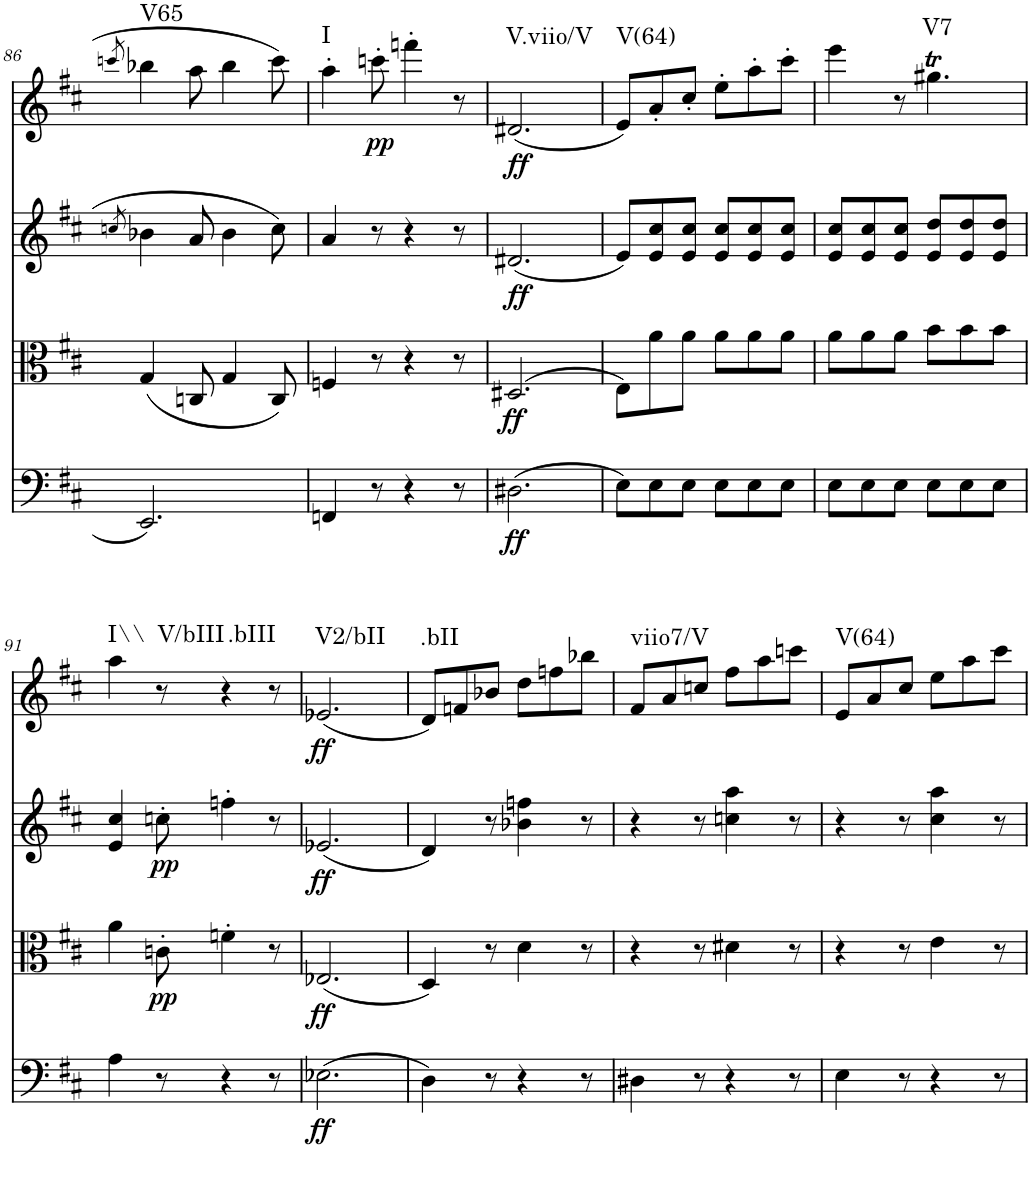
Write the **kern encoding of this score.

**kern	**dynam	**kern	**dynam	**kern	**dynam	**kern	**dynam	**harte
*part4	*part4	*part3	*part3	*part2	*part2	*part1	*part1	*part1
*staff4	*staff4	*staff3	*staff3	*staff2	*staff2	*staff1	*staff1	*
*I"Violoncello	*	*I"Viola	*	*I"Violin II	*	*I"Violin I	*	*
*I'Vc	*	*I'Vla	*	*I'Vln	*	*I'Vln	*	*
!!LO:PB:g=z
*clefF4	*	*clefC3	*	*clefG2	*	*clefG2	*	*
*k[f#c#]	*	*k[f#c#]	*	*k[f#c#]	*	*k[f#c#]	*	*
*M6/8	*	*M6/8	*	*M6/8	*	*M6/8	*	*
=86	=86	=86	=86	=86	=86	=86	=86	=86
.	.	.	.	8qccn/	.	8qcccn/	.	.
!	!	!	!	!	!	!	!	!LO:H:kt=V65
2.EE/	.	(4G/	.	4b-X\	.	4bb-X\	.	N
.	.	8Cn/	.	8a/	.	8aa\	.	.
.	.	4G/	.	4b-\	.	4bb-\	.	.
.	.	8C/)	.	8cc\	.	8ccc\	.	.
=87	=87	=87	=87	=87	=87	=87	=87	=87
!	!	!	!	!	!	!	!	!LO:H:kt=I
4FFn/	.	4Fn/	.	4a/	.	4aa'\	.	N
!	!	!	!	!	!	!	!LO:DY:b	!
8r	.	8r	.	8r	.	8cccn'\	pp	.
4r	.	4r	.	4r	.	4fffn'\	.	.
8r	.	8r	.	8r	.	8r	.	.
=88	=88	=88	=88	=88	=88	=88	=88	=88
!	!LO:DY:b	!	!LO:DY:b	!	!LO:DY:b	!	!LO:DY:b	!LO:H:kt=V.viio/V
(2.D#X\	ff	(2.D#X/	ff	(2.d#X/	ff	(2.d#X/	ff	N
=89	=89	=89	=89	=89	=89	=89	=89	=89
!	!	!	!	!	!	!	!	!LO:H:kt=V(64)
8E\L)	.	8E\L)	.	8e/L)	.	8e/L)	.	N
8E\	.	8a\	.	8e/ 8cc#/	.	8a'/	.	.
8E\J	.	8a\J	.	8e/ 8cc#/J	.	8cc#'/J	.	.
8E\L	.	8a\L	.	8e/ 8cc#/L	.	8ee'\L	.	.
8E\	.	8a\	.	8e/ 8cc#/	.	8aa'\	.	.
8E\J	.	8a\J	.	8e/ 8cc#/J	.	8ccc#'\J	.	.
=90	=90	=90	=90	=90	=90	=90	=90	=90
8E\L	.	8a\L	.	8e/ 8cc#/L	.	4eee\	.	.
8E\	.	8a\	.	8e/ 8cc#/	.	.	.	.
8E\J	.	8a\J	.	8e/ 8cc#/J	.	8r	.	.
!	!	!	!	!	!	!	!	!LO:H:kt=V7
8E\L	.	8b\L	.	8e/ 8dd/L	.	4.gg#Xt\	.	N
8E\	.	8b\	.	8e/ 8dd/	.	.	.	.
8E\J	.	8b\J	.	8e/ 8dd/J	.	.	.	.
!!LO:LB:g=z
=91	=91	=91	=91	=91	=91	=91	=91	=91
!	!	!	!	!	!	!	!	!LO:H:kt=I\\
4A\	.	4a\	.	4e/ 4cc#/	.	4aa\	.	N
!	!	!	!LO:DY:b	!	!LO:DY:b	!	!	!LO:H:kt=V/bIII
8r	.	8cn'\	pp	8ccn'\	pp	8r	.	N
!	!	!	!	!	!	!	!	!LO:H:kt=.bIII
4r	.	4fn'\	.	4ffn'\	.	4r	.	N
8r	.	8r	.	8r	.	8r	.	.
=92	=92	=92	=92	=92	=92	=92	=92	=92
!	!LO:DY:b	!	!LO:DY:b	!	!LO:DY:b	!	!LO:DY:b	!LO:H:kt=V2/bII
(2.E-X\	ff	(2.E-X/	ff	(2.e-X/	ff	(2.e-X/	ff	N
=93	=93	=93	=93	=93	=93	=93	=93	=93
!	!	!	!	!	!	!	!	!LO:H:kt=.bII
4D\)	.	4D/)	.	4d/)	.	8d/L)	.	N
.	.	.	.	.	.	8fn/	.	.
8r	.	8r	.	8r	.	8b-X/J	.	.
4r	.	4d\	.	4b-X\ 4ffn\	.	8dd\L	.	.
.	.	.	.	.	.	8ffn\	.	.
8r	.	8r	.	8r	.	8bb-X\J	.	.
=94	=94	=94	=94	=94	=94	=94	=94	=94
!	!	!	!	!	!	!	!	!LO:H:kt=viio7/V
4D#X\	.	4r	.	4r	.	8f#/L	.	N
.	.	.	.	.	.	8a/	.	.
8r	.	8r	.	8r	.	8ccn/J	.	.
4r	.	4d#X\	.	4ccn\ 4aa\	.	8ff#\L	.	.
.	.	.	.	.	.	8aa\	.	.
8r	.	8r	.	8r	.	8cccn\J	.	.
=95	=95	=95	=95	=95	=95	=95	=95	=95
!	!	!	!	!	!	!	!	!LO:H:kt=V(64)
4E\	.	4r	.	4r	.	8e/L	.	N
.	.	.	.	.	.	8a/	.	.
8r	.	8r	.	8r	.	8cc#/J	.	.
4r	.	4e\	.	4cc#\ 4aa\	.	8ee\L	.	.
.	.	.	.	.	.	8aa\	.	.
8r	.	8r	.	8r	.	8ccc#\J	.	.
=	=	=	=	=	=	=	=	=
*-	*-	*-	*-	*-	*-	*-	*-	*-
